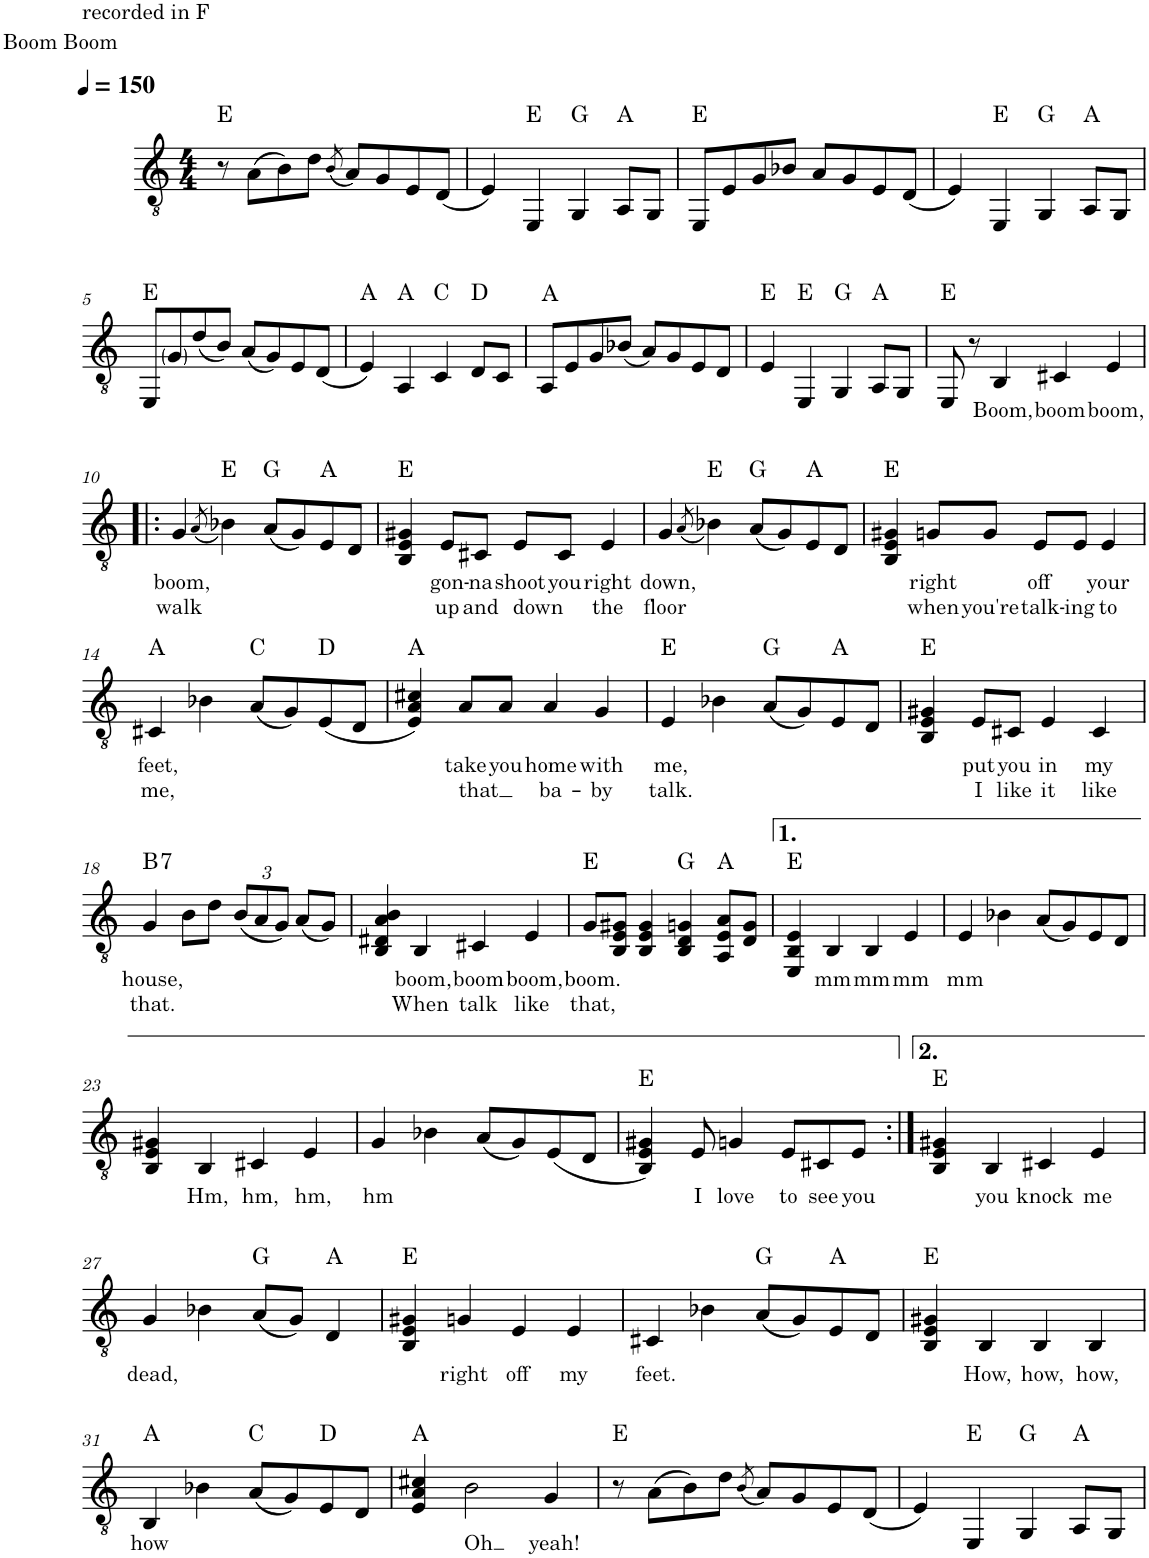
**kern	**text	**text	**harte
*part1	*part1	*part1	*part1
*staff1	*staff1	*staff1	*
*I"Piano	*	*	*
*I'Pno	*	*	*
*clefGv2	*	*	*
*k[]	*	*	*
*M4/4	*	*	*
*MM150	*	*	*
=1	=1	=1	=1
8r	.	.	E:maj
(8A\L	.	.	.
8B\)	.	.	.
8d\J	.	.	.
(8qB/	.	.	.
8A/L)	.	.	.
8G/	.	.	.
8E/	.	.	.
(8D/J	.	.	.
=2	=2	=2	=2
4E/)	.	.	.
4EE/	.	.	E:maj
4GG/	.	.	G:maj
8AA/L	.	.	A:maj
8GG/J	.	.	.
=3	=3	=3	=3
8EE/L	.	.	E:maj
8E/	.	.	.
8G/	.	.	.
8B-X/J	.	.	.
8A/L	.	.	.
8G/	.	.	.
8E/	.	.	.
(8D/J	.	.	.
=4	=4	=4	=4
4E/)	.	.	.
4EE/	.	.	E:maj
4GG/	.	.	G:maj
8AA/L	.	.	A:maj
8GG/J	.	.	.
!!LO:LB:g=z
=5	=5	=5	=5
8EE/L	.	.	E:maj
8G/	.	.	.
(8d/	.	.	.
8B/J)	.	.	.
(8A/L	.	.	.
8G/)	.	.	.
8E/	.	.	.
(8D/J	.	.	.
=6	=6	=6	=6
4E/)	.	.	A:maj
4AA/	.	.	A:maj
4C/	.	.	C:maj
8D/L	.	.	D:maj
8C/J	.	.	.
=7	=7	=7	=7
8AA/L	.	.	A:maj
8E/	.	.	.
8G/	.	.	.
(8B-X/J	.	.	.
8A/L)	.	.	.
8G/	.	.	.
8E/	.	.	.
8D/J	.	.	.
=8	=8	=8	=8
4E/	.	.	E:maj
4EE/	.	.	E:maj
4GG/	.	.	G:maj
8AA/L	.	.	A:maj
8GG/J	.	.	.
=9	=9	=9	=9
8EE/	.	.	E:maj
8r	.	.	.
!	!LO:LY:b	!	!
4BB/	Boom,	.	.
!	!LO:LY:b	!	!
4C#X/	boom	.	.
!	!LO:LY:b	!	!
4E/	boom,	.	.
!!LO:LB:g=z
=10!|:	=10!|:	=10!|:	=10!|:
!	!LO:LY:b	!LO:LY:b	!
4G/	boom,	walk	.
(8qA/	.	.	.
4B-X\)	.	.	E:maj
(8A/L	.	.	G:maj
8G/)	.	.	.
8E/	.	.	A:maj
8D/J	.	.	.
=11	=11	=11	=11
4BB/ 4E/ 4G#X/	.	.	E:maj
!	!LO:LY:b	!LO:LY:b	!
8E/L	gon-	up	.
!	!LO:LY:b	!LO:LY:b	!
8C#X/J	-na	and	.
!	!LO:LY:b	!LO:LY:b	!
8E/L	shoot	down	.
!	!LO:LY:b	!	!
8C#/J	you	.	.
!	!LO:LY:b	!LO:LY:b	!
4E/	right	the	.
=12	=12	=12	=12
!	!LO:LY:b	!LO:LY:b	!
4G/	down,	floor	.
(8qA/	.	.	.
4B-X\)	.	.	E:maj
(8A/L	.	.	G:maj
8G/)	.	.	.
8E/	.	.	A:maj
8D/J	.	.	.
=13	=13	=13	=13
4BB/ 4E/ 4G#X/	.	.	E:maj
!	!LO:LY:b	!LO:LY:b	!
8Gn/L	right	when	.
!	!	!LO:LY:b	!
8G/J	.	you're	.
!	!LO:LY:b	!LO:LY:b	!
8E/L	off	talk-	.
!	!	!LO:LY:b	!
8E/J	.	-ing	.
!	!LO:LY:b	!LO:LY:b	!
4E/	your	to	.
!!LO:LB:g=z
=14	=14	=14	=14
!	!LO:LY:b	!LO:LY:b	!
4C#X/	feet,	me,	A:maj
4B-X\	.	.	.
(8A/L	.	.	C:maj
8G/)	.	.	.
(8E/	.	.	D:maj
8D/J	.	.	.
=15	=15	=15	=15
4E/ 4A/ 4c#X/)	.	.	A:maj
!	!LO:LY:b	!LO:LY:b	!
8A/L	take	that	.
!	!LO:LY:b	!	!
8A/J	you	.	.
!	!LO:LY:b	!LO:LY:b	!
4A/	home	ba-	.
!	!LO:LY:b	!LO:LY:b	!
4G/	with	-by	.
=16	=16	=16	=16
!	!LO:LY:b	!LO:LY:b	!
4E/	me,	talk.	E:maj
4B-X\	.	.	.
(8A/L	.	.	G:maj
8G/)	.	.	.
8E/	.	.	A:maj
8D/J	.	.	.
=17	=17	=17	=17
4BB/ 4E/ 4G#X/	.	.	E:maj
!	!LO:LY:b	!LO:LY:b	!
8E/L	put	I	.
!	!LO:LY:b	!LO:LY:b	!
8C#X/J	you	like	.
!	!LO:LY:b	!LO:LY:b	!
4E/	in	it	.
!	!LO:LY:b	!LO:LY:b	!
4C#/	my	like	.
!!LO:LB:g=z
=18	=18	=18	=18
!	!LO:LY:b	!LO:LY:b	!LO:H:kt=7
4G/	house,	that.	B:7
8B\L	.	.	.
8d\J	.	.	.
*Xbrackettup	*	*	*
(12B/L	.	.	.
12A/	.	.	.
12G/J)	.	.	.
(8A/L	.	.	.
8G/J)	.	.	.
=19	=19	=19	=19
4BB/ 4D#X/ 4A/ 4B/	.	.	.
!	!LO:LY:b	!LO:LY:b	!
4BB/	boom,	When	.
!	!LO:LY:b	!LO:LY:b	!
4C#X/	boom	talk	.
!	!LO:LY:b	!LO:LY:b	!
4E/	boom,	like	.
=20	=20	=20	=20
!	!LO:LY:b	!LO:LY:b	!
8G/L	boom.	that,	E:maj
8BB/ 8E/ 8G#X/J	.	.	.
4BB/ 4E/ 4G#/	.	.	.
4BB/ 4D/ 4Gn/	.	.	G:maj
8AA/ 8E/ 8A/L	.	.	A:maj
8D/ 8G/J	.	.	.
=21	=21	=21	=21
4EE/ 4BB/ 4E/	.	.	E:maj
!	!LO:LY:b	!	!
4BB/	mm	.	.
!	!LO:LY:b	!	!
4BB/	mm	.	.
!	!LO:LY:b	!	!
4E/	mm	.	.
=22	=22	=22	=22
!	!LO:LY:b	!	!
4E/	mm	.	.
4B-X\	.	.	.
(8A/L	.	.	.
8G/)	.	.	.
8E/	.	.	.
8D/J	.	.	.
!!LO:LB:g=z
=23	=23	=23	=23
4BB/ 4E/ 4G#X/	.	.	.
!	!LO:LY:b	!	!
4BB/	Hm,	.	.
!	!LO:LY:b	!	!
4C#X/	hm,	.	.
!	!LO:LY:b	!	!
4E/	hm,	.	.
=24	=24	=24	=24
!	!LO:LY:b	!	!
4G/	hm	.	.
4B-X\	.	.	.
(8A/L	.	.	.
8G/)	.	.	.
(8E/	.	.	.
8D/J	.	.	.
=25	=25	=25	=25
4BB/ 4E/ 4G#X/)	.	.	E:maj
!	!LO:LY:b	!	!
8E/	I	.	.
!	!LO:LY:b	!	!
4Gn/	love	.	.
!	!LO:LY:b	!	!
8E/L	to	.	.
!	!LO:LY:b	!	!
8C#X/	see	.	.
!	!LO:LY:b	!	!
8E/J	you	.	.
=26:|!	=26:|!	=26:|!	=26:|!
4BB/ 4E/ 4G#X/	.	.	E:maj
!	!LO:LY:b	!	!
4BB/	you	.	.
!	!LO:LY:b	!	!
4C#X/	knock	.	.
!	!LO:LY:b	!	!
4E/	me	.	.
!!LO:LB:g=z
=27	=27	=27	=27
!	!LO:LY:b	!	!
4G/	dead,	.	.
4B-X\	.	.	.
(8A/L	.	.	G:maj
8G/J)	.	.	.
4D/	.	.	A:maj
=28	=28	=28	=28
4BB/ 4E/ 4G#X/	.	.	E:maj
!	!LO:LY:b	!	!
4Gn/	right	.	.
!	!LO:LY:b	!	!
4E/	off	.	.
!	!LO:LY:b	!	!
4E/	my	.	.
=29	=29	=29	=29
!	!LO:LY:b	!	!
4C#X/	feet.	.	.
4B-X\	.	.	.
(8A/L	.	.	G:maj
8G/)	.	.	.
8E/	.	.	A:maj
8D/J	.	.	.
=30	=30	=30	=30
4BB/ 4E/ 4G#X/	.	.	E:maj
!	!LO:LY:b	!	!
4BB/	How,	.	.
!	!LO:LY:b	!	!
4BB/	how,	.	.
!	!LO:LY:b	!	!
4BB/	how,	.	.
!!LO:LB:g=z
=31	=31	=31	=31
!	!LO:LY:b	!	!
4BB/	how	.	A:maj
4B-X\	.	.	.
(8A/L	.	.	C:maj
8G/)	.	.	.
8E/	.	.	D:maj
8D/J	.	.	.
=32	=32	=32	=32
4E/ 4A/ 4c#X/	.	.	A:maj
!	!LO:LY:b	!	!
2B\	Oh	.	.
!	!LO:LY:b	!	!
4G/	yeah!	.	.
=33	=33	=33	=33
8r	.	.	E:maj
(8A\L	.	.	.
8B\)	.	.	.
8d\J	.	.	.
(8qB/	.	.	.
8A/L)	.	.	.
8G/	.	.	.
8E/	.	.	.
(8D/J	.	.	.
=34	=34	=34	=34
4E/)	.	.	.
4EE/	.	.	E:maj
4GG/	.	.	G:maj
8AA/L	.	.	A:maj
8GG/J	.	.	.
=	=	=	=
*-	*-	*-	*-
